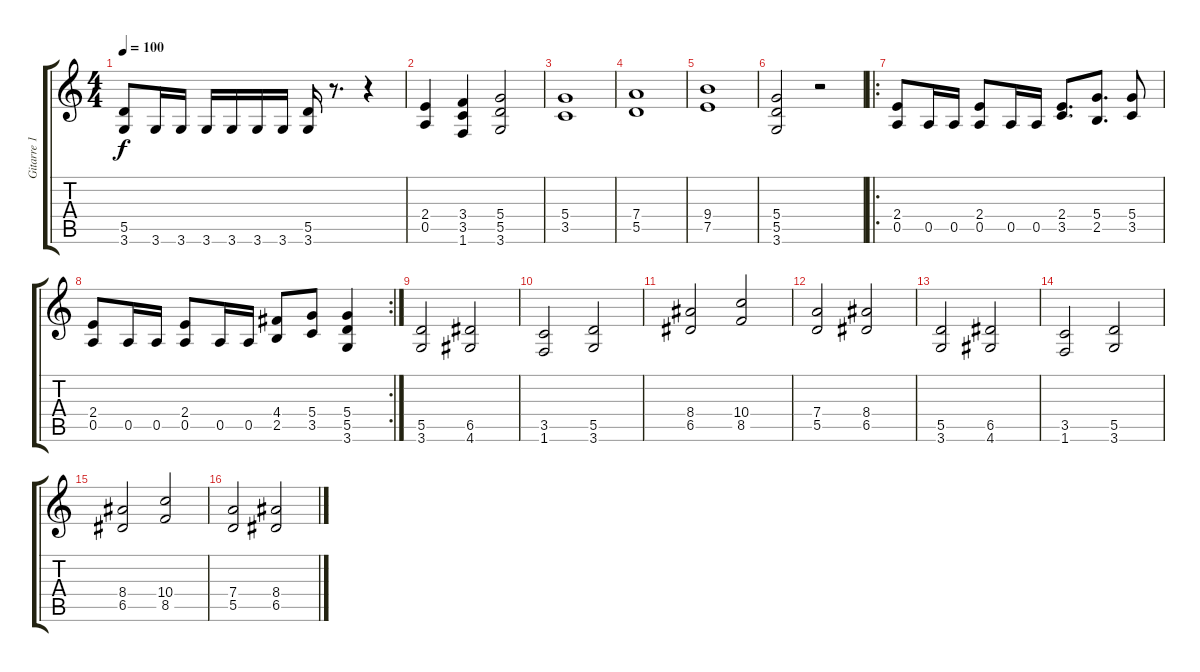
\track ("Gitarre 1" "Gitarre 1") {instrument distortionguitar}
\staff {score tabs}
\tuning (E4 B3 G3 D3 A2 E2) {hide}
\ts (4 4)
\tempo 100
\clef g2
\ks c
(5.5 3.6).8{dy f} 3.6.16 3.6.16 3.6.16 3.6.16 3.6.16 3.6.16 (5.5 3.6).16 r.8{d} r.4 |
(2.4 0.5).4 (3.4 3.5 1.6).4 (5.4 5.5 3.6).2 |
(5.4 3.5).1 |
(7.4 5.5).1 |
(9.4 7.5).1 |
(5.4 5.5 3.6).2 r.2 |
\ro
(2.4 0.5).8 0.5.16 0.5.16 (2.4 0.5).8 0.5.16 0.5.16 (2.4 3.5).8{d} (5.4 2.5).8{d} (5.4 3.5).8 |
\rc 2
(2.4 0.5).8 0.5.16 0.5.16 (2.4 0.5).8 0.5.16 0.5.16 (4.4 2.5).8 (5.4 3.5).8 (5.4 5.5 3.6).4 |
(5.5 3.6).2 (6.5 4.6).2 |
(3.5 1.6).2 (5.5 3.6).2 |
(8.4 6.5).2 (10.4 8.5).2 |
(7.4 5.5).2 (8.4 6.5).2 |
(5.5 3.6).2 (6.5 4.6).2 |
(3.5 1.6).2 (5.5 3.6).2 |
(8.4 6.5).2 (10.4 8.5).2 |
(7.4 5.5).2 (8.4 6.5).2
